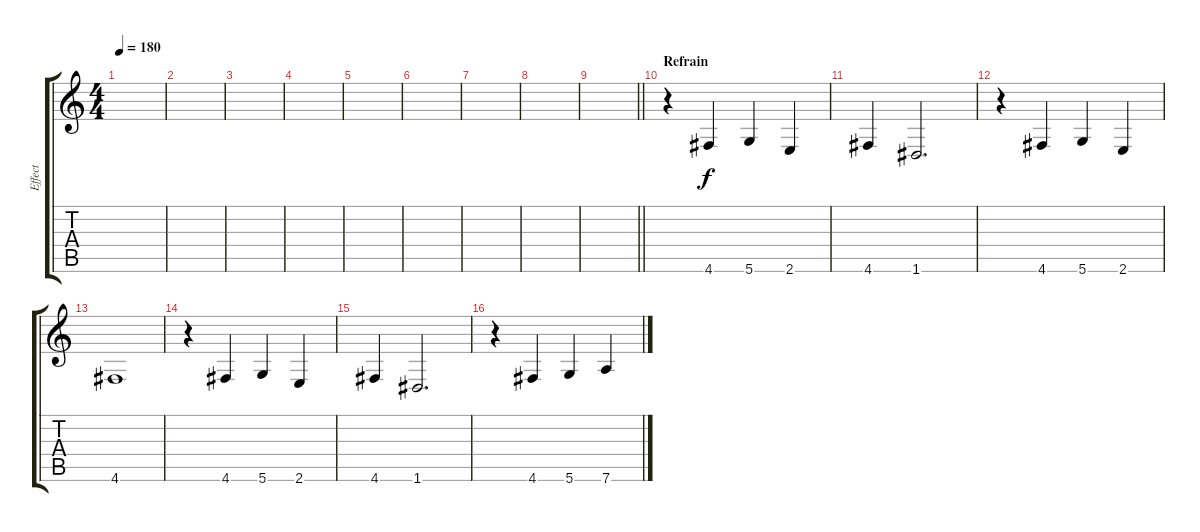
\track ("Effect" "Effect") {instrument distortionguitar}
\staff {score tabs}
\tuning (E4 B3 G3 D3 A2 D2) {hide}
\ts (4 4)
\tempo 180
\clef g2
\ks c
|
|
|
|
|
|
|
|
\barLineRight lightlight
|
\section ("" "Refrain")
r.4 4.6.4 5.6.4 2.6.4 |
4.6.4 1.6.2{d} |
r.4 4.6.4 5.6.4 2.6.4 |
4.6.1 |
r.4 4.6.4 5.6.4 2.6.4 |
4.6.4 1.6.2{d} |
r.4 4.6.4 5.6.4 7.6.4
